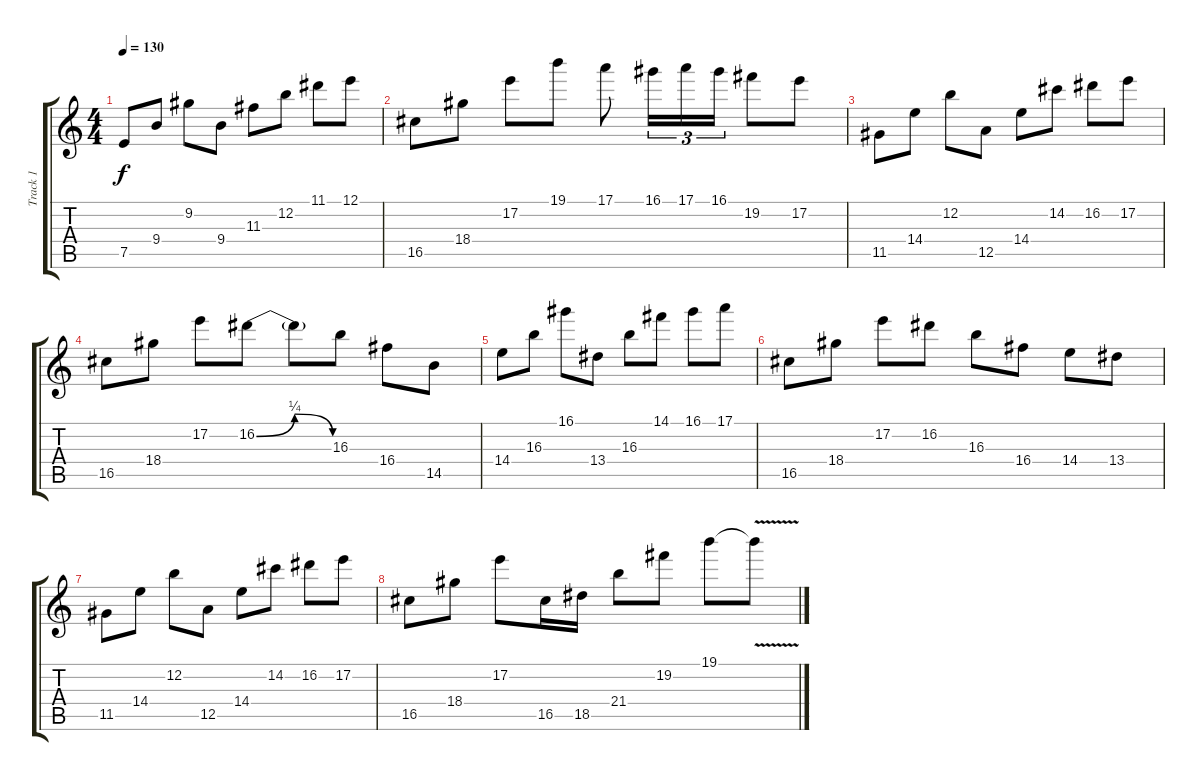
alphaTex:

\track ("Track 1" "Track 1") {instrument overdrivenguitar}
\staff {score tabs}
\tuning (E4 B3 G3 D3 A2 E2) {hide}
\ts (4 4)
\tempo 130
\clef g2
\ks c
7.5.8{dy f} 9.4.8 9.2.8 9.4.8 11.3.8 12.2.8 11.1.8 12.1.8 |
16.5.8 18.4.8 17.2.8 19.1.8 17.1.8 16.1.16{tu (3 2)} 17.1.16{tu (3 2)} 16.1.16{tu (3 2)} 19.2.8 17.2.8 |
11.5.8 14.4.8 12.2.8 12.5.8 14.4.8 14.2.8 16.2.8 17.2.8 |
16.5.8 18.4.8 17.2.8 16.2{be (bendrelease 0 0 35 1 35 1 60 0)}.8 16.2{t}.8 16.3.8 16.4.8 14.5.8 |
14.4.8 16.3.8 16.1.8 13.4.8 16.3.8 14.1.8 16.1.8 17.1.8 |
16.5.8 18.4.8 17.2.8 16.2.8 16.3.8 16.4.8 14.4.8 13.4.8 |
11.5.8 14.4.8 12.2.8 12.5.8 14.4.8 14.2.8 16.2.8 17.2.8 |
16.5.8 18.4.8 17.2.8 16.5.16 18.5.16 21.4.8 19.2.8 19.1.8 19.1{v t}.8
